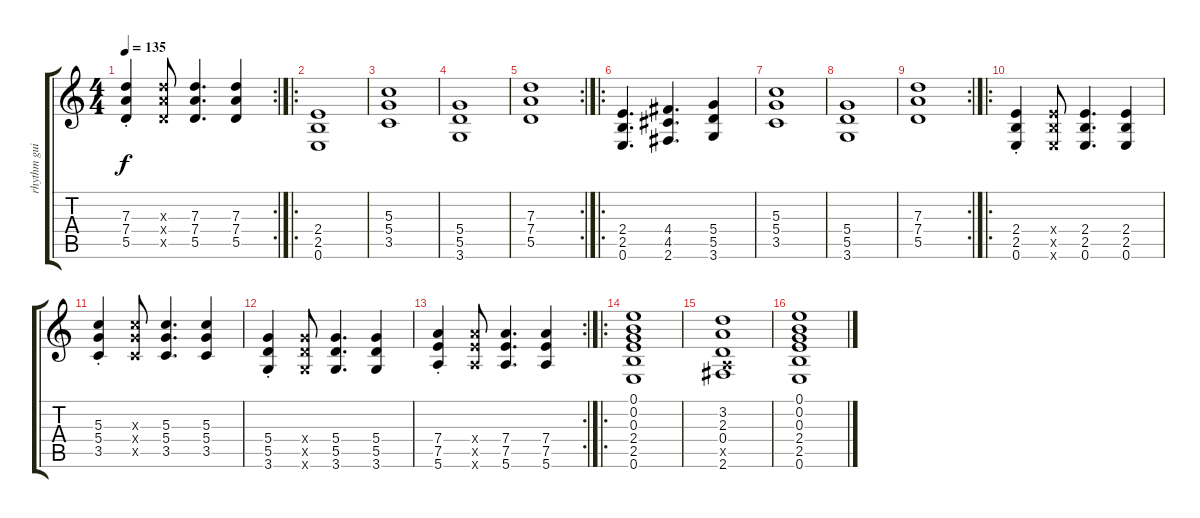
\track ("rhythm guitar" "rhythm gui") {instrument distortionguitar}
\staff {score tabs}
\tuning (E4 B3 G3 D3 A2 E2) {hide}
\rc 2
\ts (4 4)
\tempo 135
\clef g2
\ks c
(7.3{st} 7.4{st} 5.5{st}).4{dy f} (7.3{x} 7.4{x} 5.5{x}).8 (7.3 7.4 5.5).4{d} (7.3 7.4 5.5).4 |
\ro
(2.4 2.5 0.6).1 |
(5.3 5.4 3.5).1 |
(5.4 5.5 3.6).1 |
\rc 2
(7.3 7.4 5.5).1 |
\ro
(2.4 2.5 0.6).4{d} (4.4 4.5 2.6).4{d} (5.4 5.5 3.6).4 |
(5.3 5.4 3.5).1 |
(5.4 5.5 3.6).1 |
\rc 2
(7.3 7.4 5.5).1 |
\ro
(2.4{st} 2.5{st} 0.6{st}).4 (2.4{x} 2.5{x} 0.6{x}).8 (2.4 2.5 0.6).4{d} (2.4 2.5 0.6).4 |
(5.3{st} 5.4{st} 3.5{st}).4 (5.3{x} 5.4{x} 3.5{x}).8 (5.3 5.4 3.5).4{d} (5.3 5.4 3.5).4 |
(5.4{st} 5.5{st} 3.6{st}).4 (5.4{x} 5.5{x} 3.6{x}).8 (5.4 5.5 3.6).4{d} (5.4 5.5 3.6).4 |
\rc 2
(7.4{st} 7.5{st} 5.6{st}).4 (7.4{x} 7.5{x} 5.6{x}).8 (7.4 7.5 5.6).4{d} (7.4 7.5 5.6).4 |
\ro
(0.1 0.2 0.3 2.4 2.5 0.6).1 |
(3.2 2.3 0.4 0.5{x} 2.6).1 |
(0.1 0.2 0.3 2.4 2.5 0.6).1
